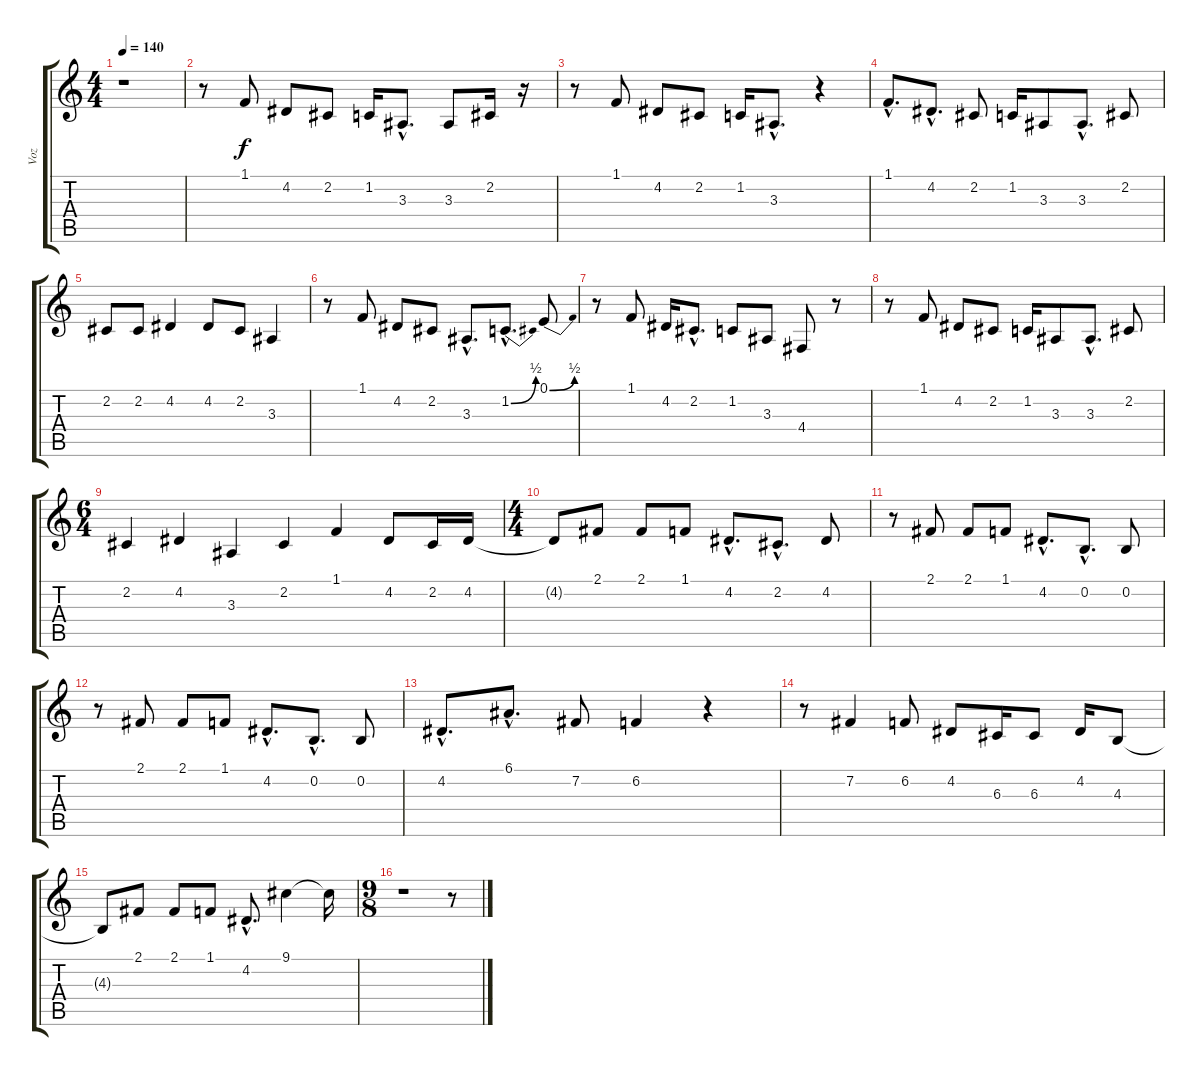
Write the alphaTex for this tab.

\track ("Voz" "Voz") {instrument tuba}
\staff {score tabs}
\tuning (E4 B3 G3 D3 A2 E2) {hide}
\ts (4 4)
\tempo 140
\clef g2
\ks c
r.1{dy f} |
r.8 1.1.8 4.2.8 2.2.8 1.2.16 3.3{hac}.8{d} 3.3.8 2.2.16 r.16 |
r.8 1.1.8 4.2.8 2.2.8 1.2.16 3.3{hac}.8{d} r.4 |
1.1{hac}.8{d} 4.2{hac}.8{d} 2.2.8 1.2.16 3.3.8 3.3{hac}.8{d} 2.2.8 |
2.2.8 2.2.8 4.2.4 4.2.8 2.2.8 3.3.4 |
r.8 1.1.8 4.2.8 2.2.8 3.3{hac}.8{d} 1.2{be (bend 0 0 60 2) hac}.8{d} 0.1{be (bend 0 0 60 2)}.8 |
r.8 1.1.8 4.2.16 2.2{hac}.8{d} 1.2.8 3.3.8 4.4.8 r.8 |
r.8 1.1.8 4.2.8 2.2.8 1.2.16 3.3.8 3.3{hac}.8{d} 2.2.8 |
\ts (6 4)
2.2.4 4.2.4 3.3.4 2.2.4 1.1.4 4.2.8 2.2.16 4.2.16 |
\ts (4 4)
4.2{t}.8 2.1.8 2.1.8 1.1.8 4.2{hac}.8{d} 2.2{hac}.8{d} 4.2.8 |
r.8 2.1.8 2.1.8 1.1.8 4.2{hac}.8{d} 0.2{hac}.8{d} 0.2.8 |
r.8 2.1.8 2.1.8 1.1.8 4.2{hac}.8{d} 0.2{hac}.8{d} 0.2.8 |
4.2{hac}.8{d} 6.1{hac}.8{d} 7.2.8 6.2.4 r.4 |
r.8 7.2.4 6.2.8 4.2.8 6.3.16 6.3.8 4.2.16 4.3.8 |
4.3{t}.8 2.1.8 2.1.8 1.1.8 4.2{hac}.8{d} 9.1.4 9.1{t}.16 |
\ts (9 8)
r.1 r.8
